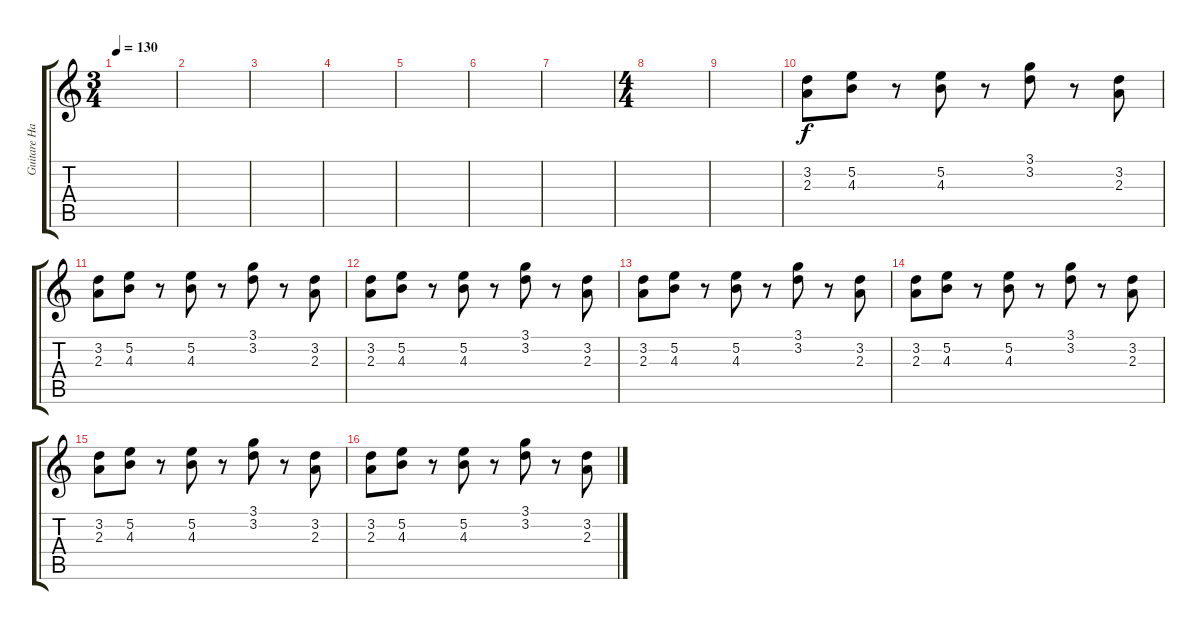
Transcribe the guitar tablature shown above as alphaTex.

\track ("Guitare Harmonie" "Guitare Ha") {instrument distortionguitar}
\staff {score tabs}
\tuning (E4 B3 G3 D3 A2 D2) {hide}
\ts (3 4)
\tempo 130
\clef g2
\ks c
|
|
|
|
|
|
|
\ts (4 4)
|
|
(3.2 2.3).8 (5.2 4.3).8 r.8 (5.2 4.3).8 r.8 (3.1 3.2).8 r.8 (3.2 2.3).8 |
(3.2 2.3).8 (5.2 4.3).8 r.8 (5.2 4.3).8 r.8 (3.1 3.2).8 r.8 (3.2 2.3).8 |
(3.2 2.3).8 (5.2 4.3).8 r.8 (5.2 4.3).8 r.8 (3.1 3.2).8 r.8 (3.2 2.3).8 |
(3.2 2.3).8 (5.2 4.3).8 r.8 (5.2 4.3).8 r.8 (3.1 3.2).8 r.8 (3.2 2.3).8 |
(3.2 2.3).8 (5.2 4.3).8 r.8 (5.2 4.3).8 r.8 (3.1 3.2).8 r.8 (3.2 2.3).8 |
(3.2 2.3).8 (5.2 4.3).8 r.8 (5.2 4.3).8 r.8 (3.1 3.2).8 r.8 (3.2 2.3).8 |
(3.2 2.3).8 (5.2 4.3).8 r.8 (5.2 4.3).8 r.8 (3.1 3.2).8 r.8 (3.2 2.3).8
